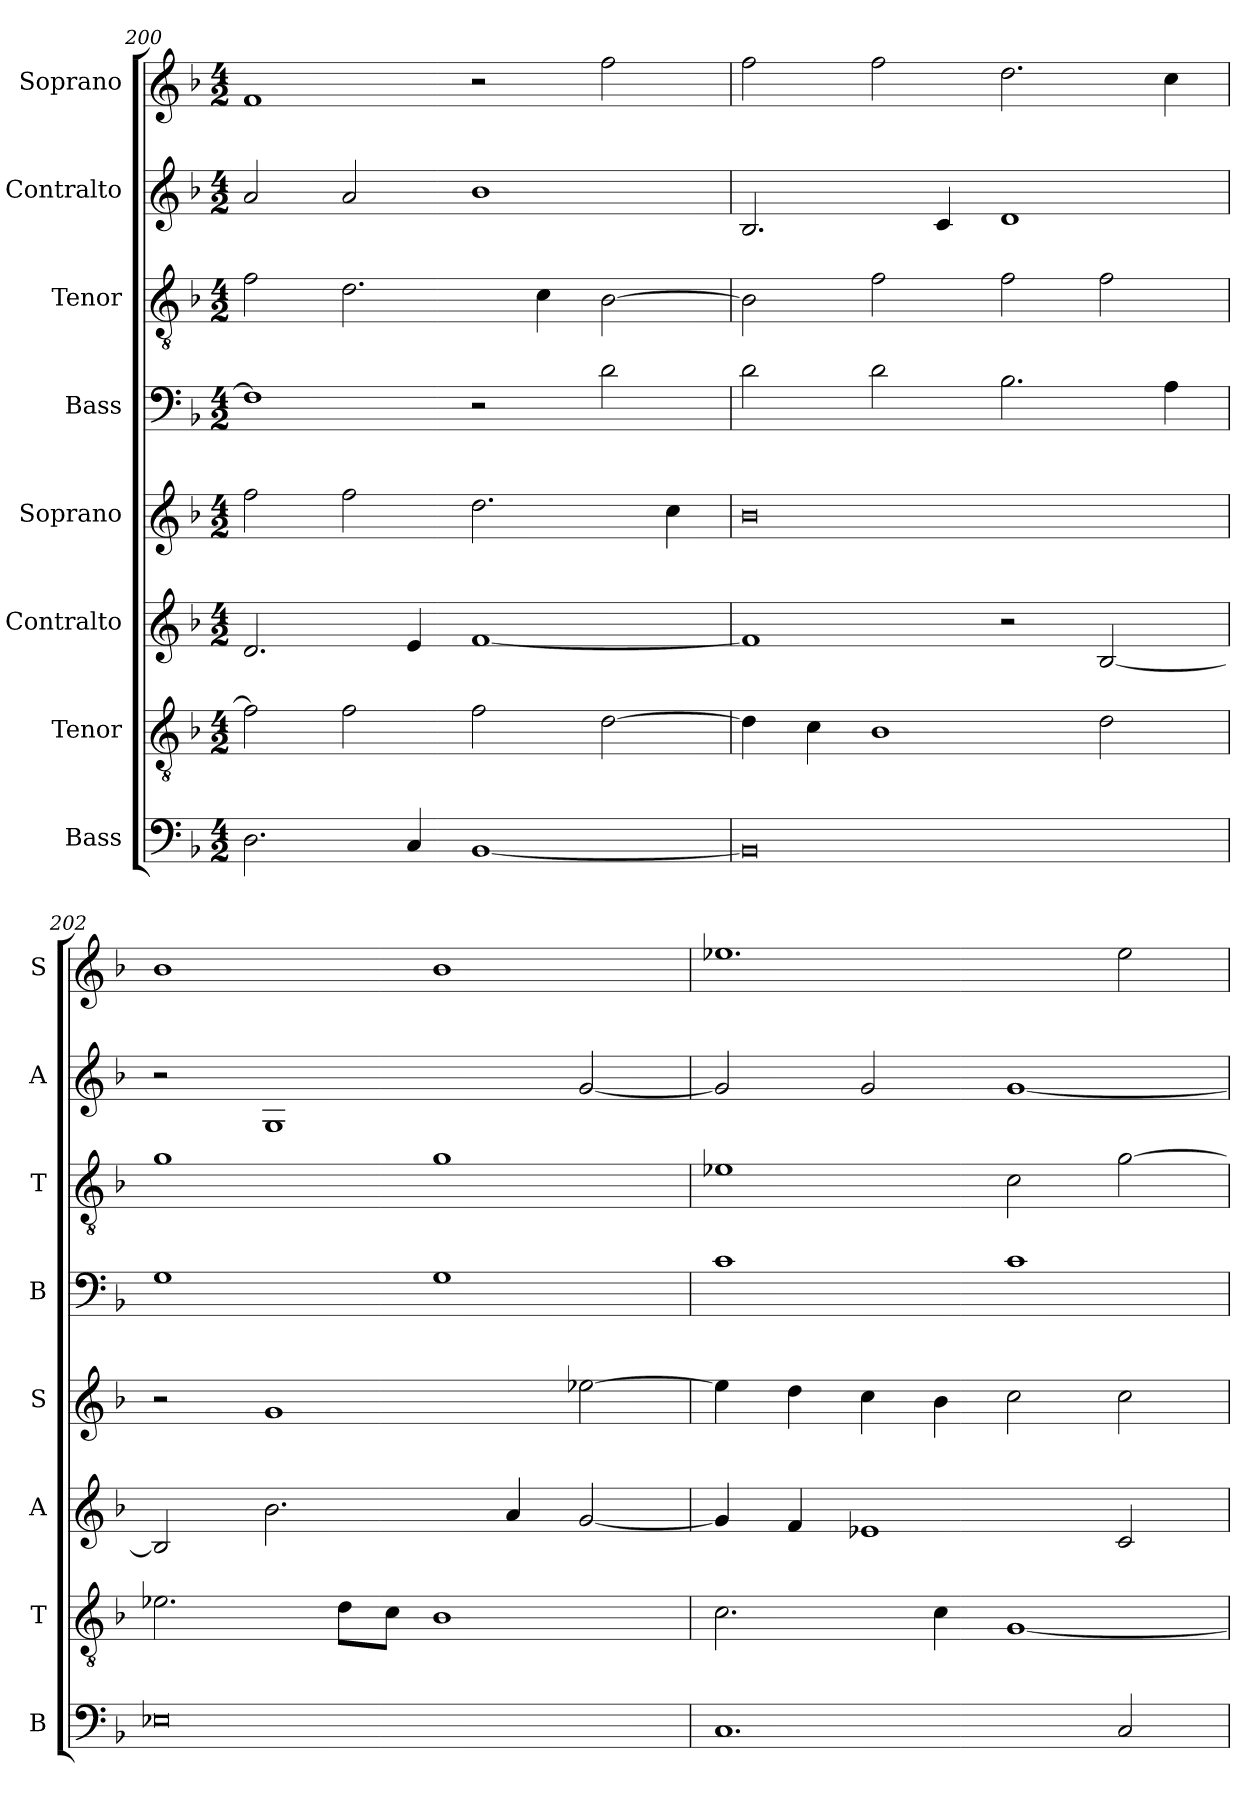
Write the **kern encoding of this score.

**kern	**kern	**kern	**kern	**kern	**kern	**kern	**kern
*part8	*part7	*part6	*part5	*part4	*part3	*part2	*part1
*staff8	*staff7	*staff6	*staff5	*staff4	*staff3	*staff2	*staff1
*I"Bass	*I"Tenor	*I"Contralto	*I"Soprano	*I"Bass	*I"Tenor	*I"Contralto	*I"Soprano
*I'B	*I'T	*I'A	*I'S	*I'B	*I'T	*I'A	*I'S
*clefF4	*clefGv2	*clefG2	*clefG2	*clefF4	*clefGv2	*clefG2	*clefG2
*k[b-]	*k[b-]	*k[b-]	*k[b-]	*k[b-]	*k[b-]	*k[b-]	*k[b-]
*G:dor	*G:dor	*G:dor	*G:dor	*G:dor	*G:dor	*G:dor	*G:dor
*M4/2	*M4/2	*M4/2	*M4/2	*M4/2	*M4/2	*M4/2	*M4/2
=200	=200	=200	=200	=200	=200	=200	=200
2.D	2f]	2.d	2ff	1F]	2f	2a	1f
.	2f	.	2ff	.	2.d	2a	.
4C	.	4e	.	.	.	.	.
[1BB-	2f	[1f	2.dd	2r	.	1b-	2r
.	.	.	.	.	4c	.	.
.	[2d	.	.	2d	[2B-	.	2ff
.	.	.	4cc	.	.	.	.
=201	=201	=201	=201	=201	=201	=201	=201
0BB-]	4d]	1f]	0b-	2d	2B-]	2.B-	2ff
.	4c	.	.	.	.	.	.
.	1B-	.	.	2d	2f	.	2ff
.	.	.	.	.	.	4c	.
.	.	2r	.	2.B-	2f	1d	2.dd
.	2d	[2B-	.	.	2f	.	.
.	.	.	.	4A	.	.	4cc
=202	=202	=202	=202	=202	=202	=202	=202
0E-X	2.e-X	2B-]	2r	1G	1g	2r	1b-
.	.	2.b-	1g	.	.	1G	.
.	8d\L	.	.	.	.	.	.
.	8c\J	.	.	.	.	.	.
.	1B-	.	.	1G	1g	.	1b-
.	.	4a	.	.	.	.	.
.	.	[2g	[2ee-X	.	.	[2g	.
=203	=203	=203	=203	=203	=203	=203	=203
1.C	2.c	4g]	4ee-]	1c	1e-X	2g]	1.ee-X
.	.	4f	4dd	.	.	.	.
.	.	1e-X	4cc	.	.	2g	.
.	4c	.	4b-	.	.	.	.
.	[1G	.	2cc	1c	2c	[1g	.
2C	.	2c	2cc	.	[2g	.	2ee-
=	=	=	=	=	=	=	=
*-	*-	*-	*-	*-	*-	*-	*-
